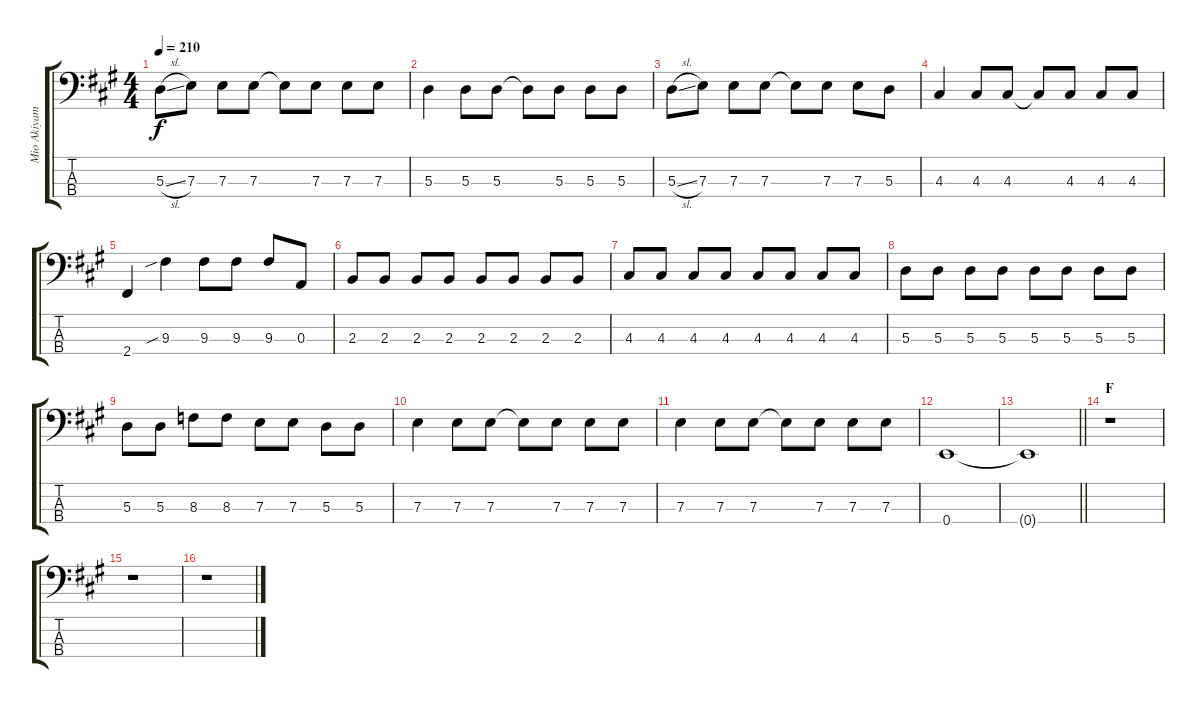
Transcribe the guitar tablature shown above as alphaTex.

\track ("Mio Akiyama" "Mio Akiyam") {instrument electricbassfinger}
\staff {score tabs}
\tuning (G2 D2 A1 E1) {hide}
\ts (4 4)
\tempo 210
\clef f4
\ks a
5.3{sl}.8{dy f} 7.3.8 7.3.8 7.3.8 7.3{t}.8 7.3.8 7.3.8 7.3.8 |
5.3.4 5.3.8 5.3.8 5.3{t}.8 5.3.8 5.3.8 5.3.8 |
5.3{sl}.8 7.3.8 7.3.8 7.3.8 7.3{t}.8 7.3.8 7.3.8 5.3.8 |
4.3.4 4.3.8 4.3.8 4.3{t}.8 4.3.8 4.3.8 4.3.8 |
2.4.4 9.3{sib}.4 9.3.8 9.3.8 9.3.8 0.3.8 |
2.3.8 2.3.8 2.3.8 2.3.8 2.3.8 2.3.8 2.3.8 2.3.8 |
4.3.8 4.3.8 4.3.8 4.3.8 4.3.8 4.3.8 4.3.8 4.3.8 |
5.3.8 5.3.8 5.3.8 5.3.8 5.3.8 5.3.8 5.3.8 5.3.8 |
5.3.8 5.3.8 8.3.8 8.3.8 7.3.8 7.3.8 5.3.8 5.3.8 |
7.3.4 7.3.8 7.3.8 7.3{t}.8 7.3.8 7.3.8 7.3.8 |
7.3.4 7.3.8 7.3.8 7.3{t}.8 7.3.8 7.3.8 7.3.8 |
0.4.1 |
\barLineRight lightlight
0.4{t}.1 |
\section ("" "F")
r.1 |
r.1 |
r.1
